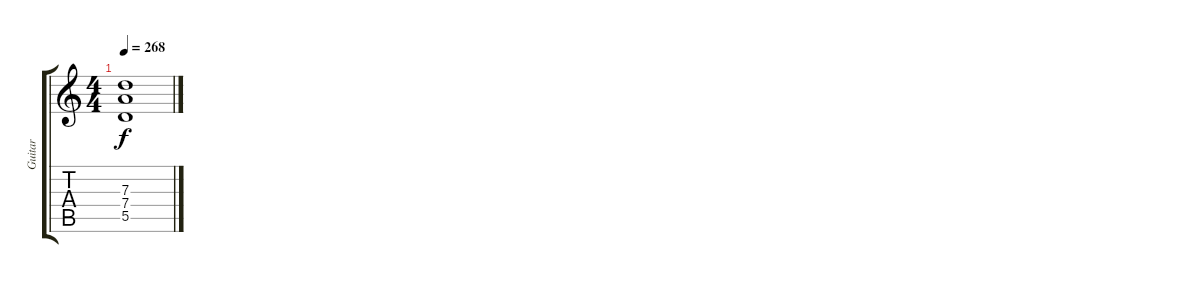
\track ("Guitar" "Guitar") {instrument distortionguitar}
\staff {score tabs}
\tuning (E4 B3 G3 D3 A2 E2) {hide}
\ts (4 4)
\tempo 268
\clef g2
\ks c
(7.3{t} 7.4{t} 5.5{t}).1{dy f}
